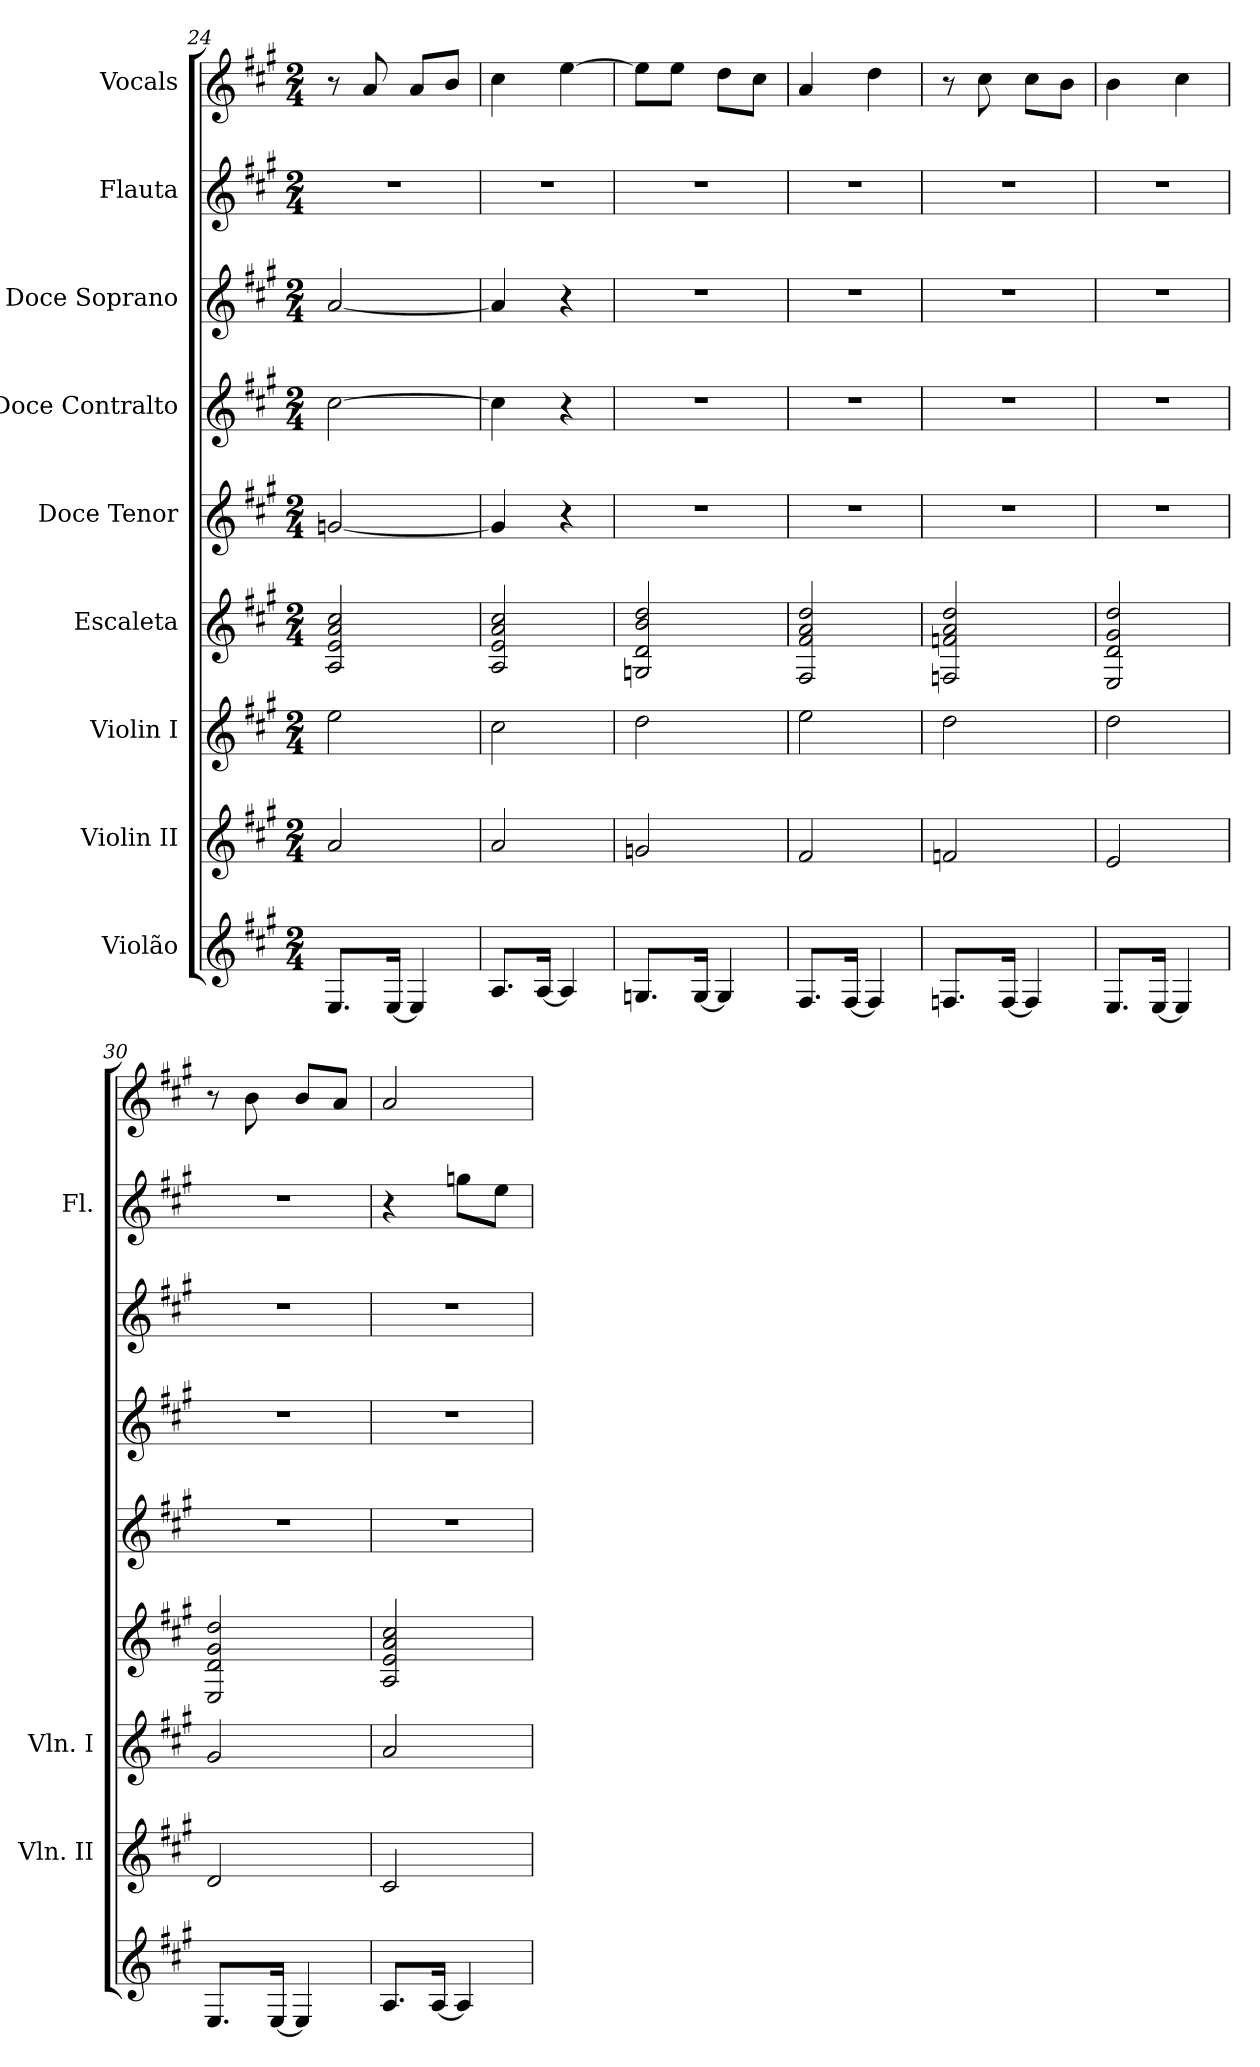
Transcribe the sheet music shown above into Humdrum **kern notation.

**kern	**kern	**kern	**kern	**kern	**kern	**kern	**kern	**kern
*part9	*part8	*part7	*part6	*part5	*part4	*part3	*part2	*part1
*staff9	*staff8	*staff7	*staff6	*staff5	*staff4	*staff3	*staff2	*staff1
*I"Violão	*I"Violin II	*I"Violin I	*I"Escaleta	*I"Doce Tenor	*I"Doce Contralto	*I"Doce Soprano	*I"Flauta	*I"Vocals
*	*I'Vln. II	*I'Vln. I	*	*	*	*	*I'Fl.	*
!!LO:PB:g=z
*clefG2	*clefG2	*clefG2	*clefG2	*clefG2	*clefG2	*clefG2	*clefG2	*clefG2
*ITrd7c12	*	*	*	*	*	*ITrd-7c-12	*	*
*k[f#c#g#]	*k[f#c#g#]	*k[f#c#g#]	*k[f#c#g#]	*k[f#c#g#]	*k[f#c#g#]	*k[f#c#g#]	*k[f#c#g#]	*k[f#c#g#]
*A:	*A:	*A:	*A:	*A:	*A:	*A:	*A:	*A:
*M2/4	*M2/4	*M2/4	*M2/4	*M2/4	*M2/4	*M2/4	*M2/4	*M2/4
=24	=24	=24	=24	=24	=24	=24	=24	=24
8.EE/L	2a/	2ee\	2A/ 2e/ 2a/ 2cc#/	[2gn/	[2cc#\	[2aa/	2r	8r
.	.	.	.	.	.	.	.	8a/
[16EE/Jk	.	.	.	.	.	.	.	.
4EE/]	.	.	.	.	.	.	.	8a/L
.	.	.	.	.	.	.	.	8b/J
=25	=25	=25	=25	=25	=25	=25	=25	=25
8.AA/L	2a/	2cc#\	2A/ 2e/ 2a/ 2cc#/	4g/]	4cc#\]	4aa/]	2r	4cc#\
[16AA/Jk	.	.	.	.	.	.	.	.
4AA/]	.	.	.	4r	4r	4r	.	[4ee\
=26	=26	=26	=26	=26	=26	=26	=26	=26
8.GGn/L	2gn/	2dd\	2Gn/ 2d/ 2b/ 2dd/	2r	2r	2r	2r	8ee\L]
.	.	.	.	.	.	.	.	8ee\J
[16GG/Jk	.	.	.	.	.	.	.	.
4GG/]	.	.	.	.	.	.	.	8dd\L
.	.	.	.	.	.	.	.	8cc#\J
=27	=27	=27	=27	=27	=27	=27	=27	=27
8.FF#/L	2f#/	2ee\	2F#/ 2f#/ 2a/ 2dd/	2r	2r	2r	2r	4a/
[16FF#/Jk	.	.	.	.	.	.	.	.
4FF#/]	.	.	.	.	.	.	.	4dd\
=28	=28	=28	=28	=28	=28	=28	=28	=28
8.FFn/L	2fn/	2dd\	2Fn/ 2fn/ 2a/ 2dd/	2r	2r	2r	2r	8r
.	.	.	.	.	.	.	.	8cc#\
[16FF/Jk	.	.	.	.	.	.	.	.
4FF/]	.	.	.	.	.	.	.	8cc#\L
.	.	.	.	.	.	.	.	8b\J
=29	=29	=29	=29	=29	=29	=29	=29	=29
8.EE/L	2e/	2dd\	2E/ 2d/ 2g#/ 2dd/	2r	2r	2r	2r	4b\
[16EE/Jk	.	.	.	.	.	.	.	.
4EE/]	.	.	.	.	.	.	.	4cc#\
!!LO:PB:g=z
=30	=30	=30	=30	=30	=30	=30	=30	=30
8.EE/L	2d/	2g#/	2E/ 2d/ 2g#/ 2dd/	2r	2r	2r	2r	8r
.	.	.	.	.	.	.	.	8b\
[16EE/Jk	.	.	.	.	.	.	.	.
4EE/]	.	.	.	.	.	.	.	8b/L
.	.	.	.	.	.	.	.	8a/J
=31	=31	=31	=31	=31	=31	=31	=31	=31
8.AA/L	2c#/	2a/	2A/ 2e/ 2a/ 2cc#/	2r	2r	2r	4r	2a/
[16AA/Jk	.	.	.	.	.	.	.	.
4AA/]	.	.	.	.	.	.	8ggn\L	.
.	.	.	.	.	.	.	8ee\J	.
=	=	=	=	=	=	=	=	=
*-	*-	*-	*-	*-	*-	*-	*-	*-
